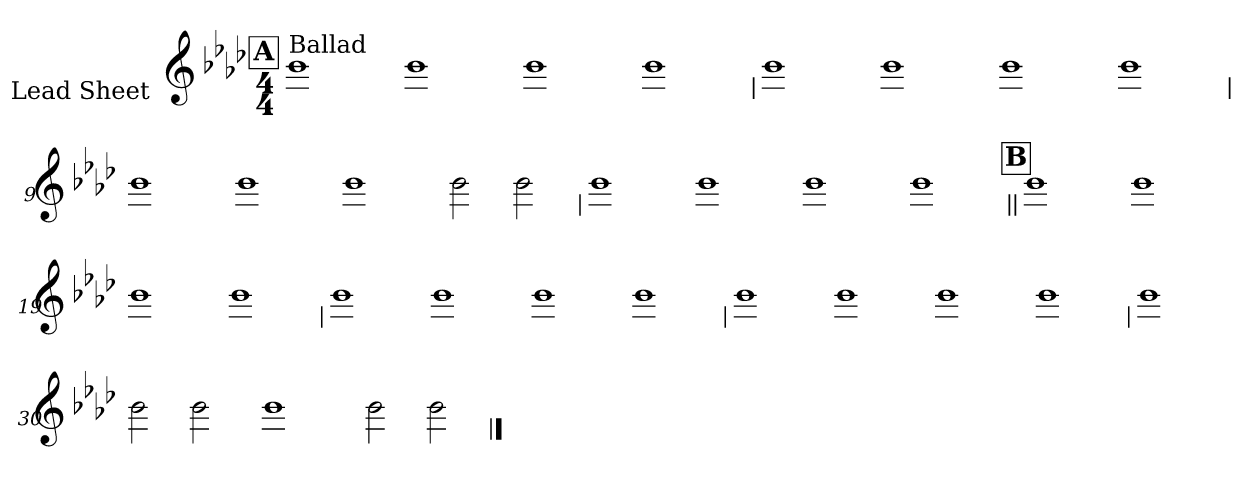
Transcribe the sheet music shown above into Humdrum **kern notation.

**kern
*part1
*staff1
*I"Lead Sheet
*stria0
*clefG2
*k[b-e-a-d-]
*A-:
*M4/4
!!LO:REH:place=s1:a:t=A
=1||
!LO:TX:a:t=Ballad
1b-
=2-
1b-
=3-
1b-
=4-
1b-
!!LO:LB:g=z
=5
1b-
=6-
1b-
=7-
1b-
=8-
1b-
!!LO:LB:g=z
=9
1b-
=10-
1b-
=11-
1b-
=12-
2b-
2b-
!!LO:LB:g=z
=13
1b-
=14-
1b-
=15-
1b-
=16-
1b-
!!LO:LB:g=z
!!LO:REH:place=s1:a:t=B
=17||
1b-
=18-
1b-
=19-
1b-
=20-
1b-
!!LO:LB:g=z
=21
1b-
=22-
1b-
=23-
1b-
=24-
1b-
!!LO:LB:g=z
=25
1b-
=26-
1b-
=27-
1b-
=28-
1b-
!!LO:LB:g=z
=29
1b-
=30-
2b-
2b-
=31-
1b-
=32-
2b-
2b-
==
*-
